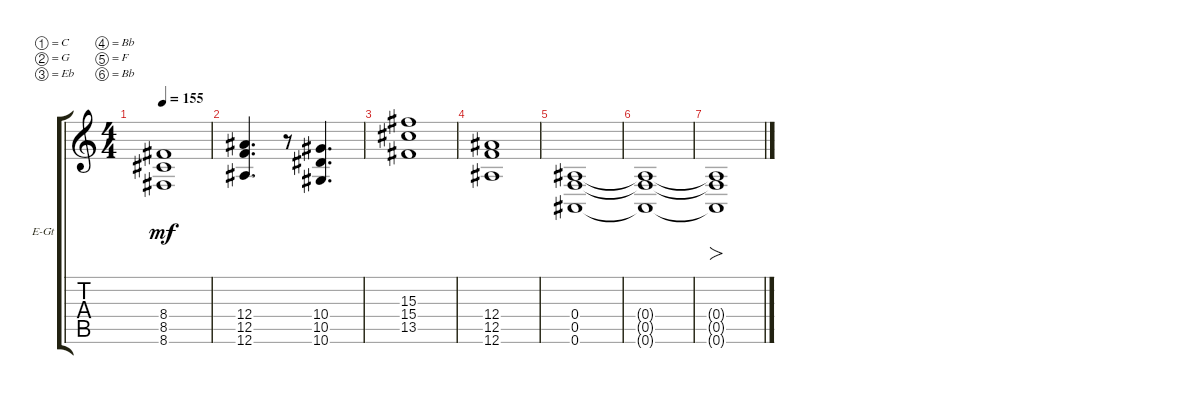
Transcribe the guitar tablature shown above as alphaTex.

\defaultSystemsLayout 4
\bracketExtendMode groupsimilarinstruments
\firstSystemTrackNameOrientation horizontal
\otherSystemsTrackNameOrientation horizontal
\track ("Wobbly wah" "E-Gt") {instrument distortionguitar}
\staff {score tabs}
\tuning (C4 G3 Eb3 Bb2 F2 Bb1)
\ts (4 4)
\tempo 155
\clef g2
\ks c
(8.6{t} 8.5{t} 8.4{t}).1{dy mf} |
(12.6 12.5 12.4).4{d} r.8 (10.6 10.5 10.4).4{d} |
(13.5 15.4 15.3).1 |
(12.6 12.5 12.4).1 |
(0.6 0.5 0.4).1 |
(0.6{t} 0.5{t} 0.4{t}).1 |
(0.6{t} 0.5{t} 0.4{t}).1{fo}
